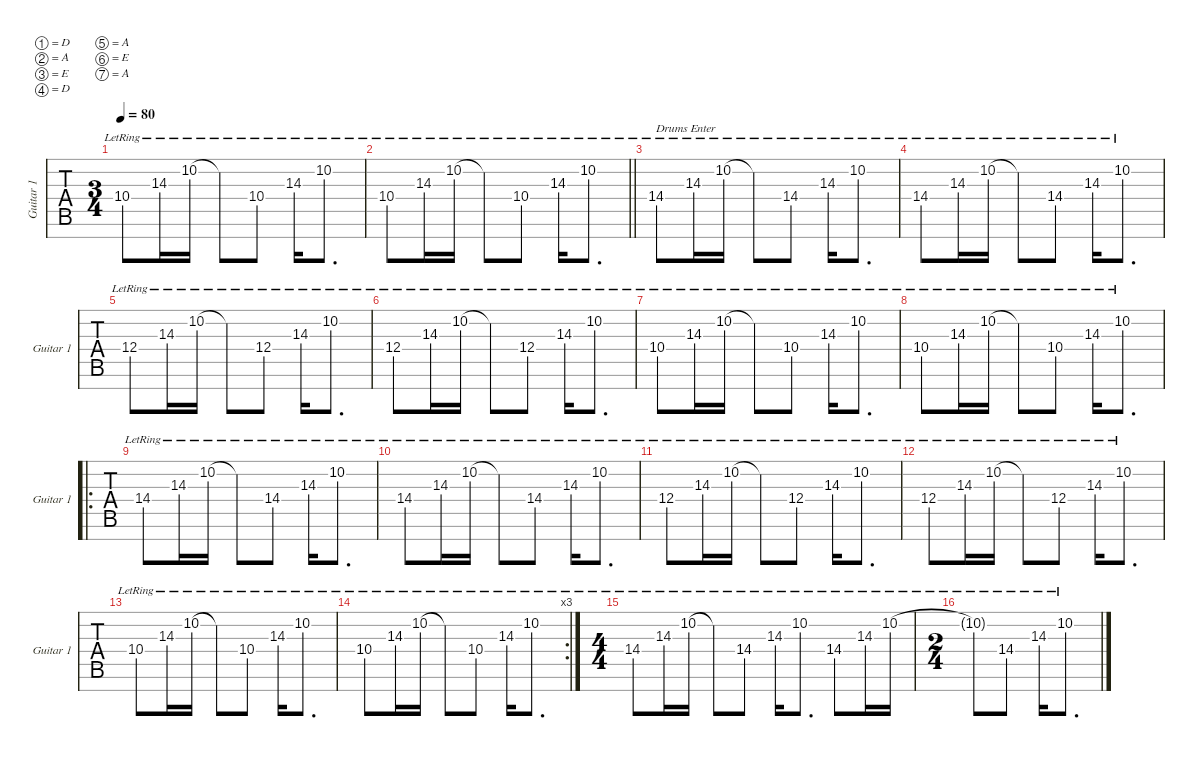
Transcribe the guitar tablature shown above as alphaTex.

\defaultSystemsLayout 4
\hideDynamics
\bracketExtendMode nobrackets
\singleTrackTrackNamePolicy allsystems
\multiTrackTrackNamePolicy allsystems
\firstSystemTrackNameMode fullname
\otherSystemsTrackNameMode fullname
\otherSystemsTrackNameOrientation horizontal
\track ("Guitar 1" "Guitar 1") {instrument overdrivenguitar}
\staff {tabs}
\tuning (D4 A3 E3 D3 A2 E2 A1)
\ts (3 4)
\tempo 80
\clef g2
\ks c
10.4{lr}.8{dy mf} 14.3{lr}.16 10.2{lr}.16 10.2{lr t}.8 10.4{lr}.8 14.3{lr}.16 10.2{lr}.8{d} |
\barLineRight lightlight
10.4{lr}.8 14.3{lr}.16 10.2{lr}.16 10.2{lr t}.8 10.4{lr}.8 14.3{lr}.16 10.2{lr}.8{d} |
14.4{lr}.8{txt "Drums Enter"} 14.3{lr}.16 10.2{lr}.16 10.2{lr t}.8 14.4{lr}.8 14.3{lr}.16 10.2{lr}.8{d} |
14.4{lr}.8 14.3{lr}.16 10.2{lr}.16 10.2{lr t}.8 14.4{lr}.8 14.3{lr}.16 10.2{lr}.8{d} |
12.4{lr}.8 14.3{lr}.16 10.2{lr}.16 10.2{lr t}.8 12.4{lr}.8 14.3{lr}.16 10.2{lr}.8{d} |
12.4{lr}.8 14.3{lr}.16 10.2{lr}.16 10.2{lr t}.8 12.4{lr}.8 14.3{lr}.16 10.2{lr}.8{d} |
10.4{lr}.8 14.3{lr}.16 10.2{lr}.16 10.2{lr t}.8 10.4{lr}.8 14.3{lr}.16 10.2{lr}.8{d} |
10.4{lr}.8 14.3{lr}.16 10.2{lr}.16 10.2{lr t}.8 10.4{lr}.8 14.3{lr}.16 10.2{lr}.8{d} |
\ro
14.4{lr}.8 14.3{lr}.16 10.2{lr}.16 10.2{lr t}.8 14.4{lr}.8 14.3{lr}.16 10.2{lr}.8{d} |
14.4{lr}.8 14.3{lr}.16 10.2{lr}.16 10.2{lr t}.8 14.4{lr}.8 14.3{lr}.16 10.2{lr}.8{d} |
12.4{lr}.8 14.3{lr}.16 10.2{lr}.16 10.2{lr t}.8 12.4{lr}.8 14.3{lr}.16 10.2{lr}.8{d} |
12.4{lr}.8 14.3{lr}.16 10.2{lr}.16 10.2{lr t}.8 12.4{lr}.8 14.3{lr}.16 10.2{lr}.8{d} |
10.4{lr}.8 14.3{lr}.16 10.2{lr}.16 10.2{lr t}.8 10.4{lr}.8 14.3{lr}.16 10.2{lr}.8{d} |
\rc 3
10.4{lr}.8 14.3{lr}.16 10.2{lr}.16 10.2{lr t}.8 10.4{lr}.8 14.3{lr}.16 10.2{lr}.8{d} |
\ts (4 4)
14.4{lr}.8 14.3{lr}.16 10.2{lr}.16 10.2{lr t}.8 14.4{lr}.8 14.3{lr}.16 10.2{lr}.8{d} 14.4{lr}.8 14.3{lr}.16 10.2{lr}.16 |
\ts (2 4)
10.2{lr t}.8 14.4{lr}.8 14.3{lr}.16 10.2{lr}.8{d}
